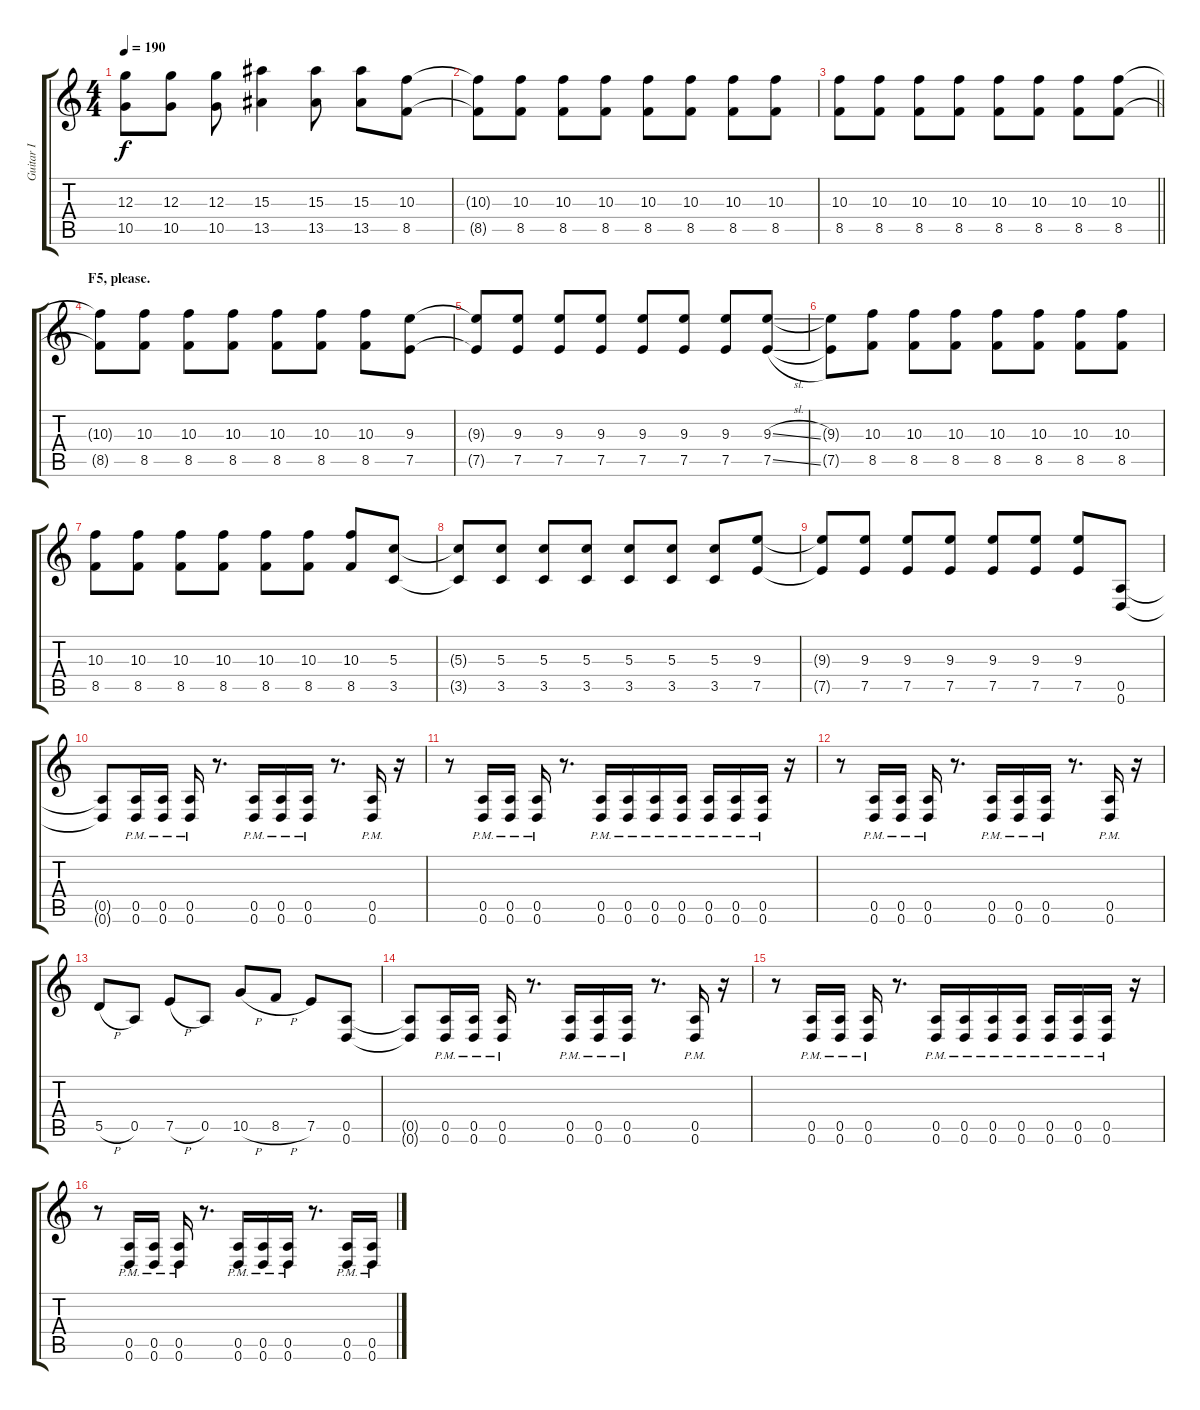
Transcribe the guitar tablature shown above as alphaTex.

\track ("Guitar I" "Guitar I") {instrument distortionguitar}
\staff {score tabs}
\tuning (E4 B3 G3 D3 A2 D2) {hide}
\ts (4 4)
\tempo 190
\clef g2
\ks c
(12.3{t} 10.5{t}).8{dy f} (12.3 10.5).8 (12.3 10.5).8 (15.3 13.5).4 (15.3 13.5).8 (15.3 13.5).8 (10.3 8.5).8 |
(10.3{t} 8.5{t}).8 (10.3 8.5).8 (10.3 8.5).8 (10.3 8.5).8 (10.3 8.5).8 (10.3 8.5).8 (10.3 8.5).8 (10.3 8.5).8 |
\barLineRight lightlight
(10.3 8.5).8 (10.3 8.5).8 (10.3 8.5).8 (10.3 8.5).8 (10.3 8.5).8 (10.3 8.5).8 (10.3 8.5).8 (10.3 8.5).8 |
\section ("" "F5, please. ")
(10.3{t} 8.5{t}).8 (10.3 8.5).8 (10.3 8.5).8 (10.3 8.5).8 (10.3 8.5).8 (10.3 8.5).8 (10.3 8.5).8 (9.3 7.5).8 |
(9.3{t} 7.5{t}).8 (9.3 7.5).8 (9.3 7.5).8 (9.3 7.5).8 (9.3 7.5).8 (9.3 7.5).8 (9.3 7.5).8 (9.3{sl} 7.5{sl}).8 |
(9.3{t} 7.5{t}).8 (10.3 8.5).8 (10.3 8.5).8 (10.3 8.5).8 (10.3 8.5).8 (10.3 8.5).8 (10.3 8.5).8 (10.3 8.5).8 |
(10.3 8.5).8 (10.3 8.5).8 (10.3 8.5).8 (10.3 8.5).8 (10.3 8.5).8 (10.3 8.5).8 (10.3 8.5).8 (5.3 3.5).8 |
(5.3{t} 3.5{t}).8 (5.3 3.5).8 (5.3 3.5).8 (5.3 3.5).8 (5.3 3.5).8 (5.3 3.5).8 (5.3 3.5).8 (9.3 7.5).8 |
(9.3{t} 7.5{t}).8 (9.3 7.5).8 (9.3 7.5).8 (9.3 7.5).8 (9.3 7.5).8 (9.3 7.5).8 (9.3 7.5).8 (0.5 0.6).8 |
(0.5{t} 0.6{t}).8 (0.5{pm} 0.6{pm}).16 (0.5{pm} 0.6{pm}).16 (0.5{pm} 0.6{pm}).16 r.8{d} (0.5{pm} 0.6{pm}).16 (0.5{pm} 0.6{pm}).16 (0.5{pm} 0.6{pm}).16 r.8{d} (0.5{pm} 0.6{pm}).16 r.16 |
r.8 (0.5{pm} 0.6{pm}).16 (0.5{pm} 0.6{pm}).16 (0.5{pm} 0.6{pm}).16 r.8{d} (0.5{pm} 0.6{pm}).16 (0.5{pm} 0.6{pm}).16 (0.5{pm} 0.6{pm}).16 (0.5{pm} 0.6{pm}).16 (0.5{pm} 0.6{pm}).16 (0.5{pm} 0.6{pm}).16 (0.5{pm} 0.6{pm}).16 r.16 |
r.8 (0.5{pm} 0.6{pm}).16 (0.5{pm} 0.6{pm}).16 (0.5{pm} 0.6{pm}).16 r.8{d} (0.5{pm} 0.6{pm}).16 (0.5{pm} 0.6{pm}).16 (0.5{pm} 0.6{pm}).16 r.8{d} (0.5{pm} 0.6{pm}).16 r.16 |
5.5{h}.8 0.5.8 7.5{h}.8 0.5.8 10.5{h}.8 8.5{h}.8 7.5.8 (0.5 0.6).8 |
(0.5{t} 0.6{t}).8 (0.5{pm} 0.6{pm}).16 (0.5{pm} 0.6{pm}).16 (0.5{pm} 0.6{pm}).16 r.8{d} (0.5{pm} 0.6{pm}).16 (0.5{pm} 0.6{pm}).16 (0.5{pm} 0.6{pm}).16 r.8{d} (0.5{pm} 0.6{pm}).16 r.16 |
r.8 (0.5{pm} 0.6{pm}).16 (0.5{pm} 0.6{pm}).16 (0.5{pm} 0.6{pm}).16 r.8{d} (0.5{pm} 0.6{pm}).16 (0.5{pm} 0.6{pm}).16 (0.5{pm} 0.6{pm}).16 (0.5{pm} 0.6{pm}).16 (0.5{pm} 0.6{pm}).16 (0.5{pm} 0.6{pm}).16 (0.5{pm} 0.6{pm}).16 r.16 |
r.8 (0.5{pm} 0.6{pm}).16 (0.5{pm} 0.6{pm}).16 (0.5{pm} 0.6{pm}).16 r.8{d} (0.5{pm} 0.6{pm}).16 (0.5{pm} 0.6{pm}).16 (0.5{pm} 0.6{pm}).16 r.8{d} (0.5{pm} 0.6{pm}).16 (0.5{pm} 0.6{pm}).16
